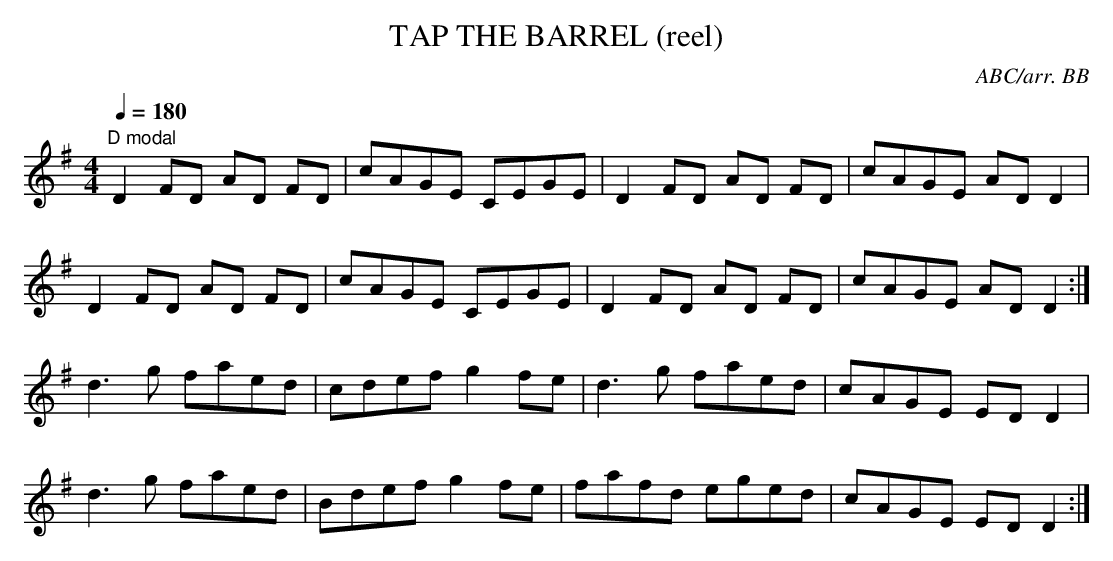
X:1
T:TAP THE BARREL (reel)
C:ABC/arr. BB
Q:1/4=180
L:1/8
M:4/4
K:G
"D modal"
D2 FD AD FD|cAGE CEGE|D2 FD AD FD|cAGE AD D2|
D2 FD AD FD|cAGE CEGE|D2 FD AD FD|cAGE AD D2:|
d3g faed|cdef g2 fe|d3g faed|cAGE ED D2|
d3g faed|Bdef g2 fe|fafd eged|cAGE EDD2:|
